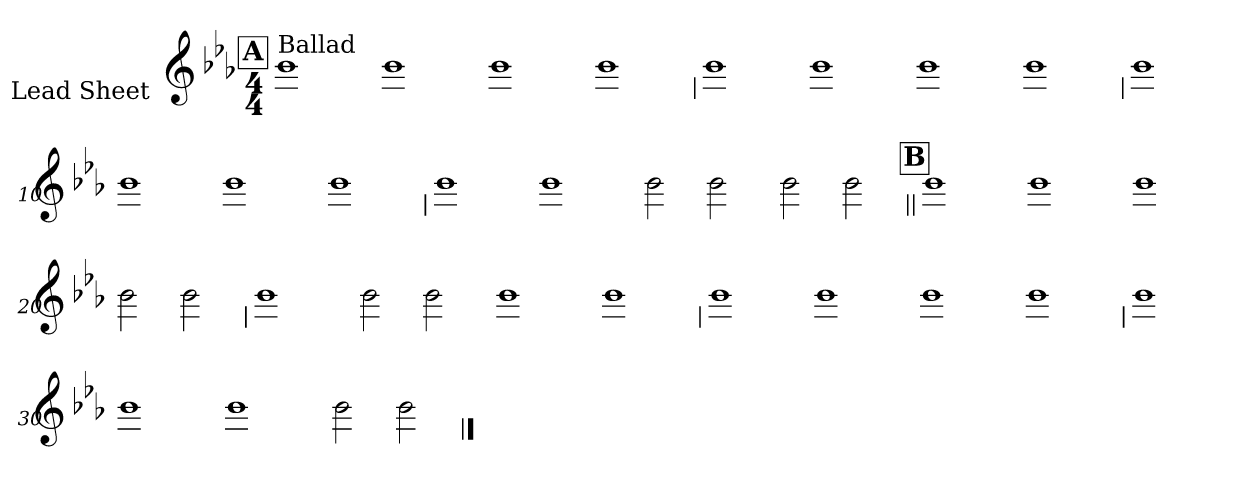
**kern
*part1
*staff1
*I"Lead Sheet
*stria0
*clefG2
*k[b-e-a-]
*c:
*M4/4
!!LO:REH:place=s1:a:t=A
=1||
!LO:TX:a:t=Ballad
1b-
=2-
1b-
=3-
1b-
=4-
1b-
!!LO:LB:g=z
=5
1b-
=6-
1b-
=7-
1b-
=8-
1b-
!!LO:LB:g=z
=9
1b-
=10-
1b-
=11-
1b-
=12-
1b-
!!LO:LB:g=z
=13
1b-
=14-
1b-
=15-
2b-
2b-
=16-
2b-
2b-
!!LO:LB:g=z
!!LO:REH:place=s1:a:t=B
=17||
1b-
=18-
1b-
=19-
1b-
=20-
2b-
2b-
!!LO:LB:g=z
=21
1b-
=22-
2b-
2b-
=23-
1b-
=24-
1b-
!!LO:LB:g=z
=25
1b-
=26-
1b-
=27-
1b-
=28-
1b-
!!LO:LB:g=z
=29
1b-
=30-
1b-
=31-
1b-
=32-
2b-
2b-
==
*-
